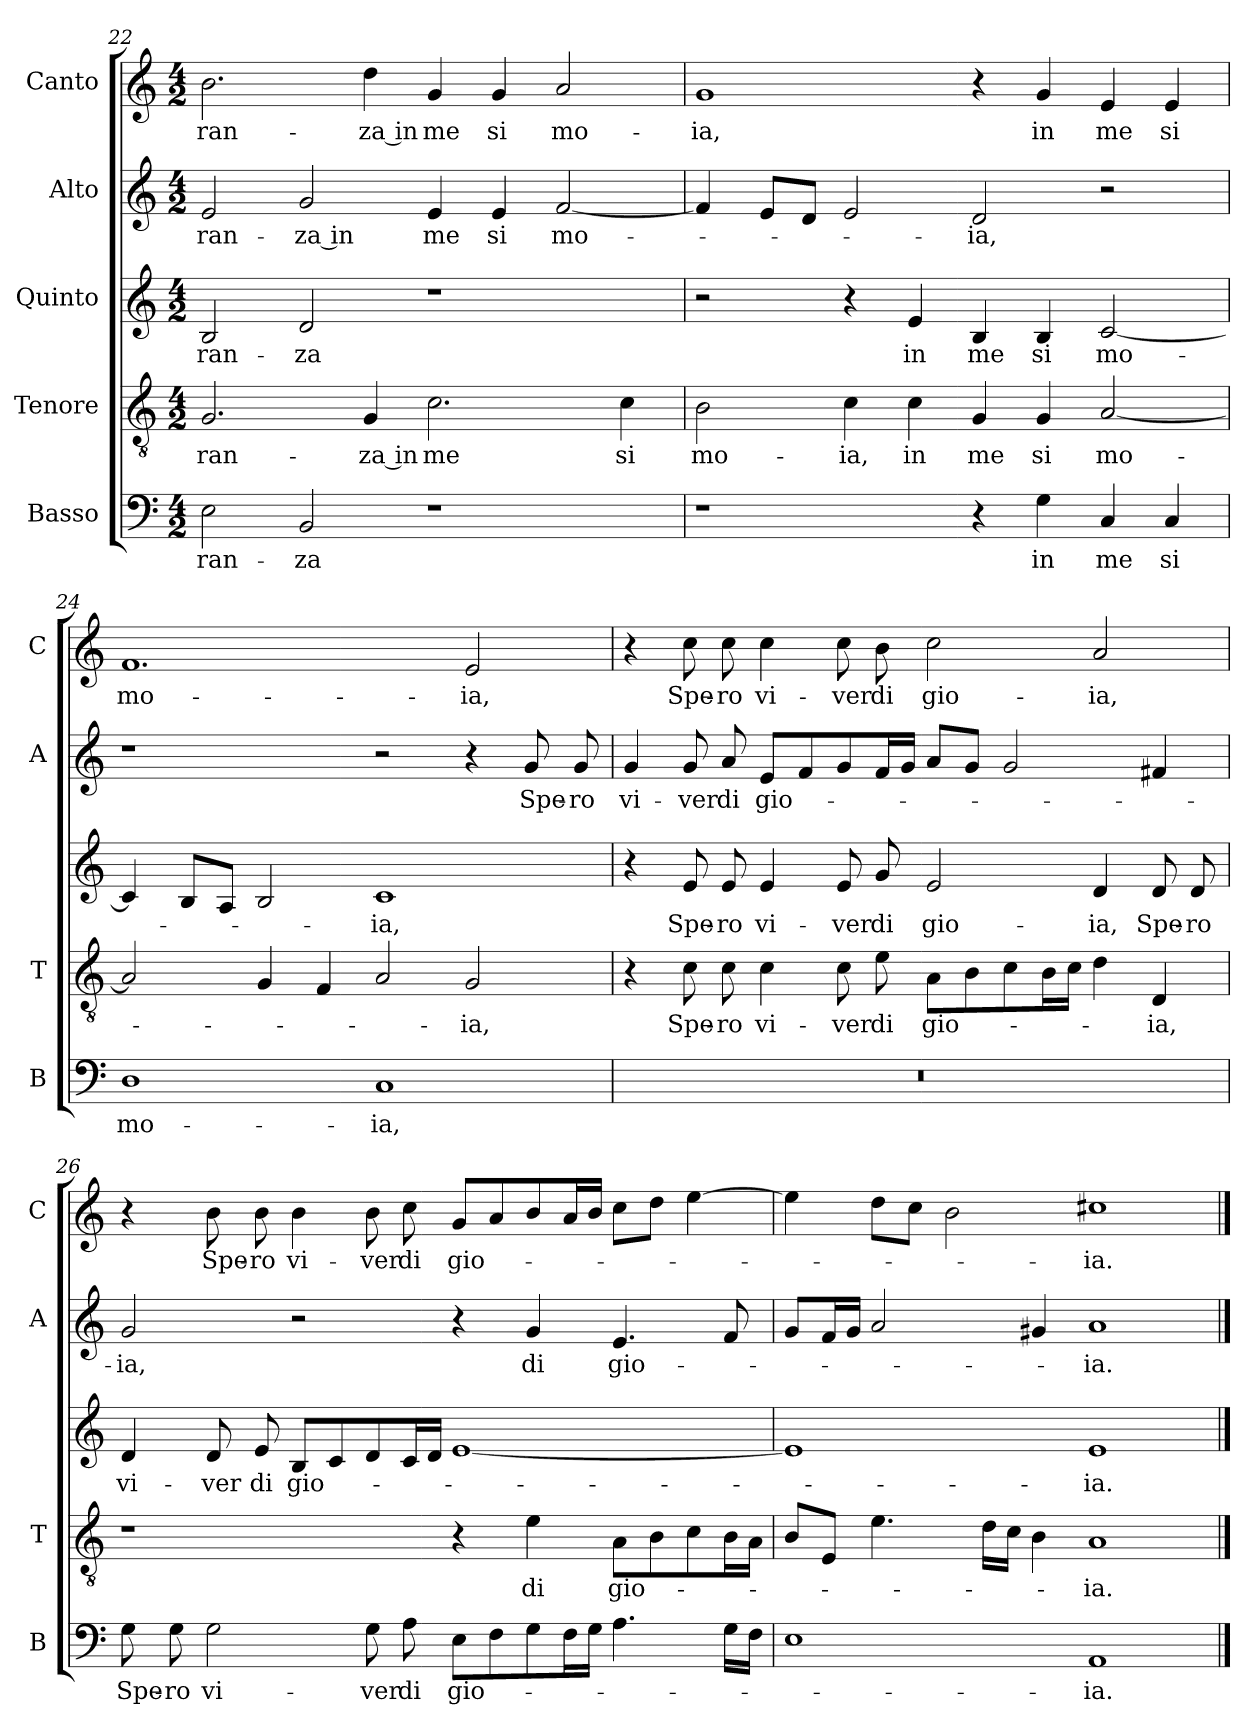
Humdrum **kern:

**kern	**text	**kern	**text	**kern	**text	**kern	**text	**kern	**text
*part5	*part5	*part4	*part4	*part3	*part3	*part2	*part2	*part1	*part1
*staff5	*staff5	*staff4	*staff4	*staff3	*staff3	*staff2	*staff2	*staff1	*staff1
*I"Basso	*	*I"Tenore	*	*I"Quinto	*	*I"Alto	*	*I"Canto	*
*I'B	*	*I'T	*	*	*	*I'A	*	*I'C	*
*clefF4	*	*clefGv2	*	*clefG2	*	*clefG2	*	*clefG2	*
*k[]	*	*k[]	*	*k[]	*	*k[]	*	*k[]	*
*M4/2	*	*M4/2	*	*M4/2	*	*M4/2	*	*M4/2	*
=22	=22	=22	=22	=22	=22	=22	=22	=22	=22
2E	-ran-	2.G	-ran-	2B	-ran-	2e	-ran-	2.b	-ran-
2BB	-za	.	.	2d	-za	2g	-za in	.	.
.	.	4G	-za in	.	.	.	.	4dd	-za in
1r	.	2.c	me	1r	.	4e	me	4g	me
.	.	.	.	.	.	4e	si	4g	si
.	.	.	.	.	.	[2f	mo-	2a	mo-
.	.	4c	si	.	.	.	.	.	.
=23	=23	=23	=23	=23	=23	=23	=23	=23	=23
1r	.	2B	mo-	2r	.	4f]	.	1g	-ia,
.	.	.	.	.	.	8eL	.	.	.
.	.	.	.	.	.	8dJ	.	.	.
.	.	4c	-ia,	4r	.	2e	.	.	.
.	.	4c	in	4e	in	.	.	.	.
4r	.	4G	me	4B	me	2d	-ia,	4r	.
4G	in	4G	si	4B	si	.	.	4g	in
4C	me	[2A	mo-	[2c	mo-	2r	.	4e	me
4C	si	.	.	.	.	.	.	4e	si
=24	=24	=24	=24	=24	=24	=24	=24	=24	=24
1D	mo-	2A]	.	4c]	.	1r	.	1.f	mo-
.	.	.	.	8BL	.	.	.	.	.
.	.	.	.	8AJ	.	.	.	.	.
.	.	4G	.	2B	.	.	.	.	.
.	.	4F	.	.	.	.	.	.	.
1C	-ia,	2A	.	1c	-ia,	2r	.	.	.
.	.	2G	-ia,	.	.	4r	.	2e	-ia,
.	.	.	.	.	.	8g	Spe-	.	.
.	.	.	.	.	.	8g	-ro	.	.
=25	=25	=25	=25	=25	=25	=25	=25	=25	=25
0r	.	4r	.	4r	.	4g	vi-	4r	.
.	.	8c	Spe-	8e	Spe-	8g	-ver	8cc	Spe-
.	.	8c	-ro	8e	-ro	8a	di	8cc	-ro
.	.	4c	vi-	4e	vi-	8eL	gio-	4cc	vi-
.	.	.	.	.	.	8f	.	.	.
.	.	8c	-ver	8e	-ver	8g	.	8cc	-ver
.	.	8e	di	8g	di	16fL	.	8b	di
.	.	.	.	.	.	16gJJ	.	.	.
.	.	8AL	gio-	2e	gio-	8aL	.	2cc	gio-
.	.	8B	.	.	.	8gJ	.	.	.
.	.	8c	.	.	.	2g	.	.	.
.	.	16BL	.	.	.	.	.	.	.
.	.	16cJJ	.	.	.	.	.	.	.
.	.	4d	.	4d	-ia,	.	.	2a	-ia,
.	.	4D	-ia,	8d	Spe-	4f#X	.	.	.
.	.	.	.	8d	-ro	.	.	.	.
=26	=26	=26	=26	=26	=26	=26	=26	=26	=26
8G	Spe-	1r	.	4d	vi-	2g	-ia,	4r	.
8G	-ro	.	.	.	.	.	.	.	.
2G	vi-	.	.	8d	-ver	.	.	8b	Spe-
.	.	.	.	8e	di	.	.	8b	-ro
.	.	.	.	8BL	gio-	2r	.	4b	vi-
.	.	.	.	8c	.	.	.	.	.
8G	-ver	.	.	8d	.	.	.	8b	-ver
8A	di	.	.	16cL	.	.	.	8cc	di
.	.	.	.	16dJJ	.	.	.	.	.
8EL	gio-	4r	.	[1e	.	4r	.	8gL	gio-
8F	.	.	.	.	.	.	.	8a	.
8G	.	4e	di	.	.	4g	di	8b	.
16FL	.	.	.	.	.	.	.	16aL	.
16GJJ	.	.	.	.	.	.	.	16bJJ	.
4.A	.	8AL	gio-	.	.	4.e	gio-	8ccL	.
.	.	8B	.	.	.	.	.	8ddJ	.
.	.	8c	.	.	.	.	.	[4ee	.
16GLL	.	16BL	.	.	.	8f	.	.	.
16FJJ	.	16AJJ	.	.	.	.	.	.	.
=27	=27	=27	=27	=27	=27	=27	=27	=27	=27
1E	.	8BL	.	1e]	.	8gL	.	4ee]	.
.	.	8EJ	.	.	.	16fL	.	.	.
.	.	.	.	.	.	16gJJ	.	.	.
.	.	4.e	.	.	.	2a	.	8ddL	.
.	.	.	.	.	.	.	.	8ccJ	.
.	.	.	.	.	.	.	.	2b	.
.	.	16dLL	.	.	.	.	.	.	.
.	.	16cJJ	.	.	.	.	.	.	.
.	.	4B	.	.	.	4g#X	.	.	.
1AA	-ia.	1A	-ia.	1e	-ia.	1a	-ia.	1cc#X	-ia.
==	==	==	==	==	==	==	==	==	==
*-	*-	*-	*-	*-	*-	*-	*-	*-	*-
